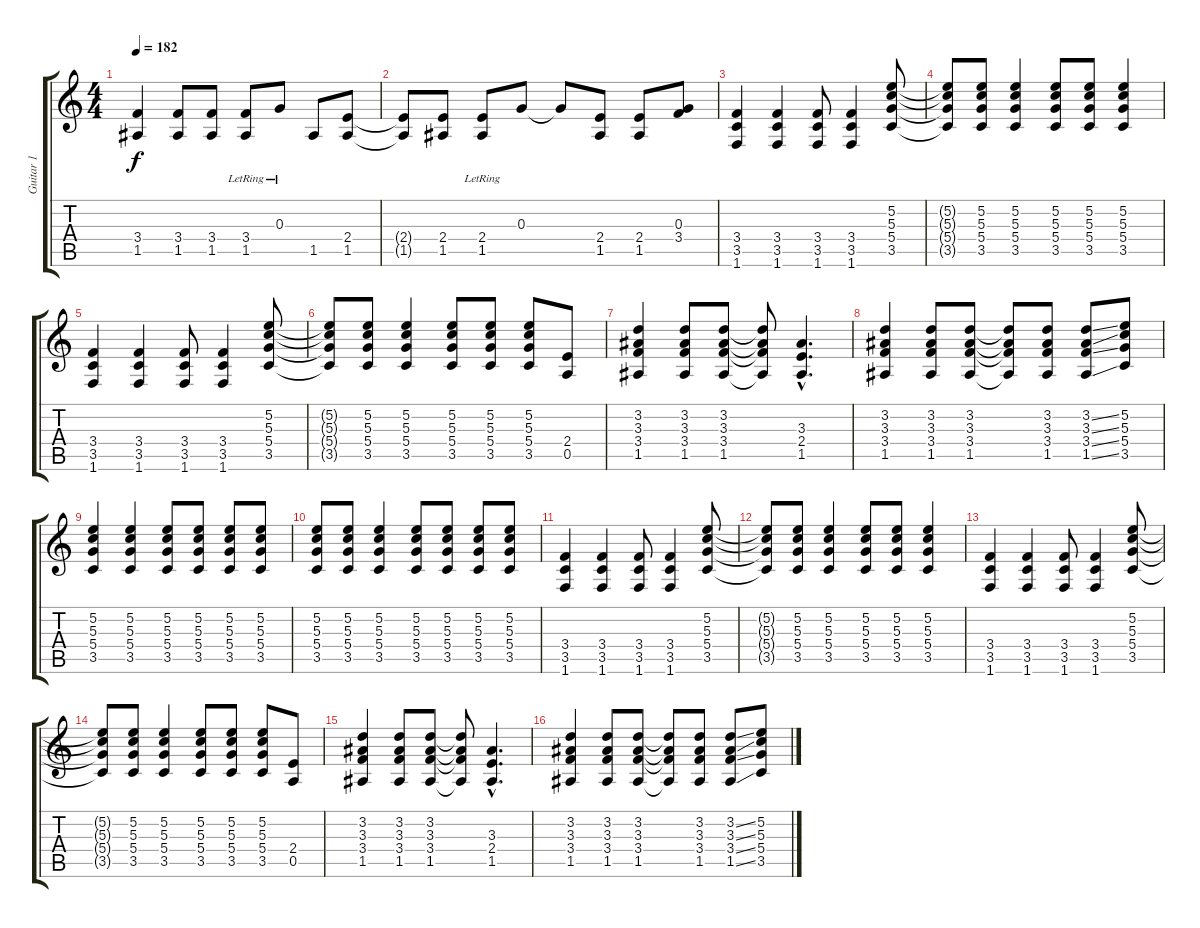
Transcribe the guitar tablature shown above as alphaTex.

\track ("Guitar 1" "Guitar 1") {instrument overdrivenguitar}
\staff {score tabs}
\tuning (E4 B3 G3 D3 A2 E2) {hide}
\ts (4 4)
\tempo 182
\clef g2
\ks c
(3.4 1.5).4{dy f} (3.4 1.5).8 (3.4 1.5).8 (3.4{lr} 1.5{lr}).8 0.3{lr}.8 1.5.8 (2.4 1.5).8 |
(2.4{t} 1.5{t}).8 (2.4 1.5).8 (2.4{lr} 1.5{lr}).8 0.3.8 0.3{t}.8 (2.4 1.5).8 (2.4 1.5).8 (0.3 3.4).8 |
(3.4 3.5 1.6).4 (3.4 3.5 1.6).4 (3.4 3.5 1.6).8 (3.4 3.5 1.6).4 (5.2 5.3 5.4 3.5).8 |
(5.2{t} 5.3{t} 5.4{t} 3.5{t}).8 (5.2 5.3 5.4 3.5).8 (5.2 5.3 5.4 3.5).4 (5.2 5.3 5.4 3.5).8 (5.2 5.3 5.4 3.5).8 (5.2 5.3 5.4 3.5).4 |
(3.4 3.5 1.6).4 (3.4 3.5 1.6).4 (3.4 3.5 1.6).8 (3.4 3.5 1.6).4 (5.2 5.3 5.4 3.5).8 |
(5.2{t} 5.3{t} 5.4{t} 3.5{t}).8 (5.2 5.3 5.4 3.5).8 (5.2 5.3 5.4 3.5).4 (5.2 5.3 5.4 3.5).8 (5.2 5.3 5.4 3.5).8 (5.2 5.3 5.4 3.5).8 (2.4 0.5).8 |
(3.2 3.3 3.4 1.5).4 (3.2 3.3 3.4 1.5).8 (3.2 3.3 3.4 1.5).8 (3.2{t} 3.3{t} 3.4{t} 1.5{t}).8 (3.3{hac} 2.4{hac} 1.5{hac}).4{d} |
(3.2 3.3 3.4 1.5).4 (3.2 3.3 3.4 1.5).8 (3.2 3.3 3.4 1.5).8 (3.2{t} 3.3{t} 3.4{t} 1.5{t}).8 (3.2 3.3 3.4 1.5).8 (3.2{ss} 3.3{ss} 3.4{ss} 1.5{ss}).8 (5.2 5.3 5.4 3.5).8 |
(5.2 5.3 5.4 3.5).4 (5.2 5.3 5.4 3.5).4 (5.2 5.3 5.4 3.5).8 (5.2 5.3 5.4 3.5).8 (5.2 5.3 5.4 3.5).8 (5.2 5.3 5.4 3.5).8 |
(5.2 5.3 5.4 3.5).8 (5.2 5.3 5.4 3.5).8 (5.2 5.3 5.4 3.5).4 (5.2 5.3 5.4 3.5).8 (5.2 5.3 5.4 3.5).8 (5.2 5.3 5.4 3.5).8 (5.2 5.3 5.4 3.5).8 |
(3.4 3.5 1.6).4 (3.4 3.5 1.6).4 (3.4 3.5 1.6).8 (3.4 3.5 1.6).4 (5.2 5.3 5.4 3.5).8 |
(5.2{t} 5.3{t} 5.4{t} 3.5{t}).8 (5.2 5.3 5.4 3.5).8 (5.2 5.3 5.4 3.5).4 (5.2 5.3 5.4 3.5).8 (5.2 5.3 5.4 3.5).8 (5.2 5.3 5.4 3.5).4 |
(3.4 3.5 1.6).4 (3.4 3.5 1.6).4 (3.4 3.5 1.6).8 (3.4 3.5 1.6).4 (5.2 5.3 5.4 3.5).8 |
(5.2{t} 5.3{t} 5.4{t} 3.5{t}).8 (5.2 5.3 5.4 3.5).8 (5.2 5.3 5.4 3.5).4 (5.2 5.3 5.4 3.5).8 (5.2 5.3 5.4 3.5).8 (5.2 5.3 5.4 3.5).8 (2.4 0.5).8 |
(3.2 3.3 3.4 1.5).4 (3.2 3.3 3.4 1.5).8 (3.2 3.3 3.4 1.5).8 (3.2{t} 3.3{t} 3.4{t} 1.5{t}).8 (3.3{hac} 2.4{hac} 1.5{hac}).4{d} |
(3.2 3.3 3.4 1.5).4 (3.2 3.3 3.4 1.5).8 (3.2 3.3 3.4 1.5).8 (3.2{t} 3.3{t} 3.4{t} 1.5{t}).8 (3.2 3.3 3.4 1.5).8 (3.2{ss} 3.3{ss} 3.4{ss} 1.5{ss}).8 (5.2 5.3 5.4 3.5).8
